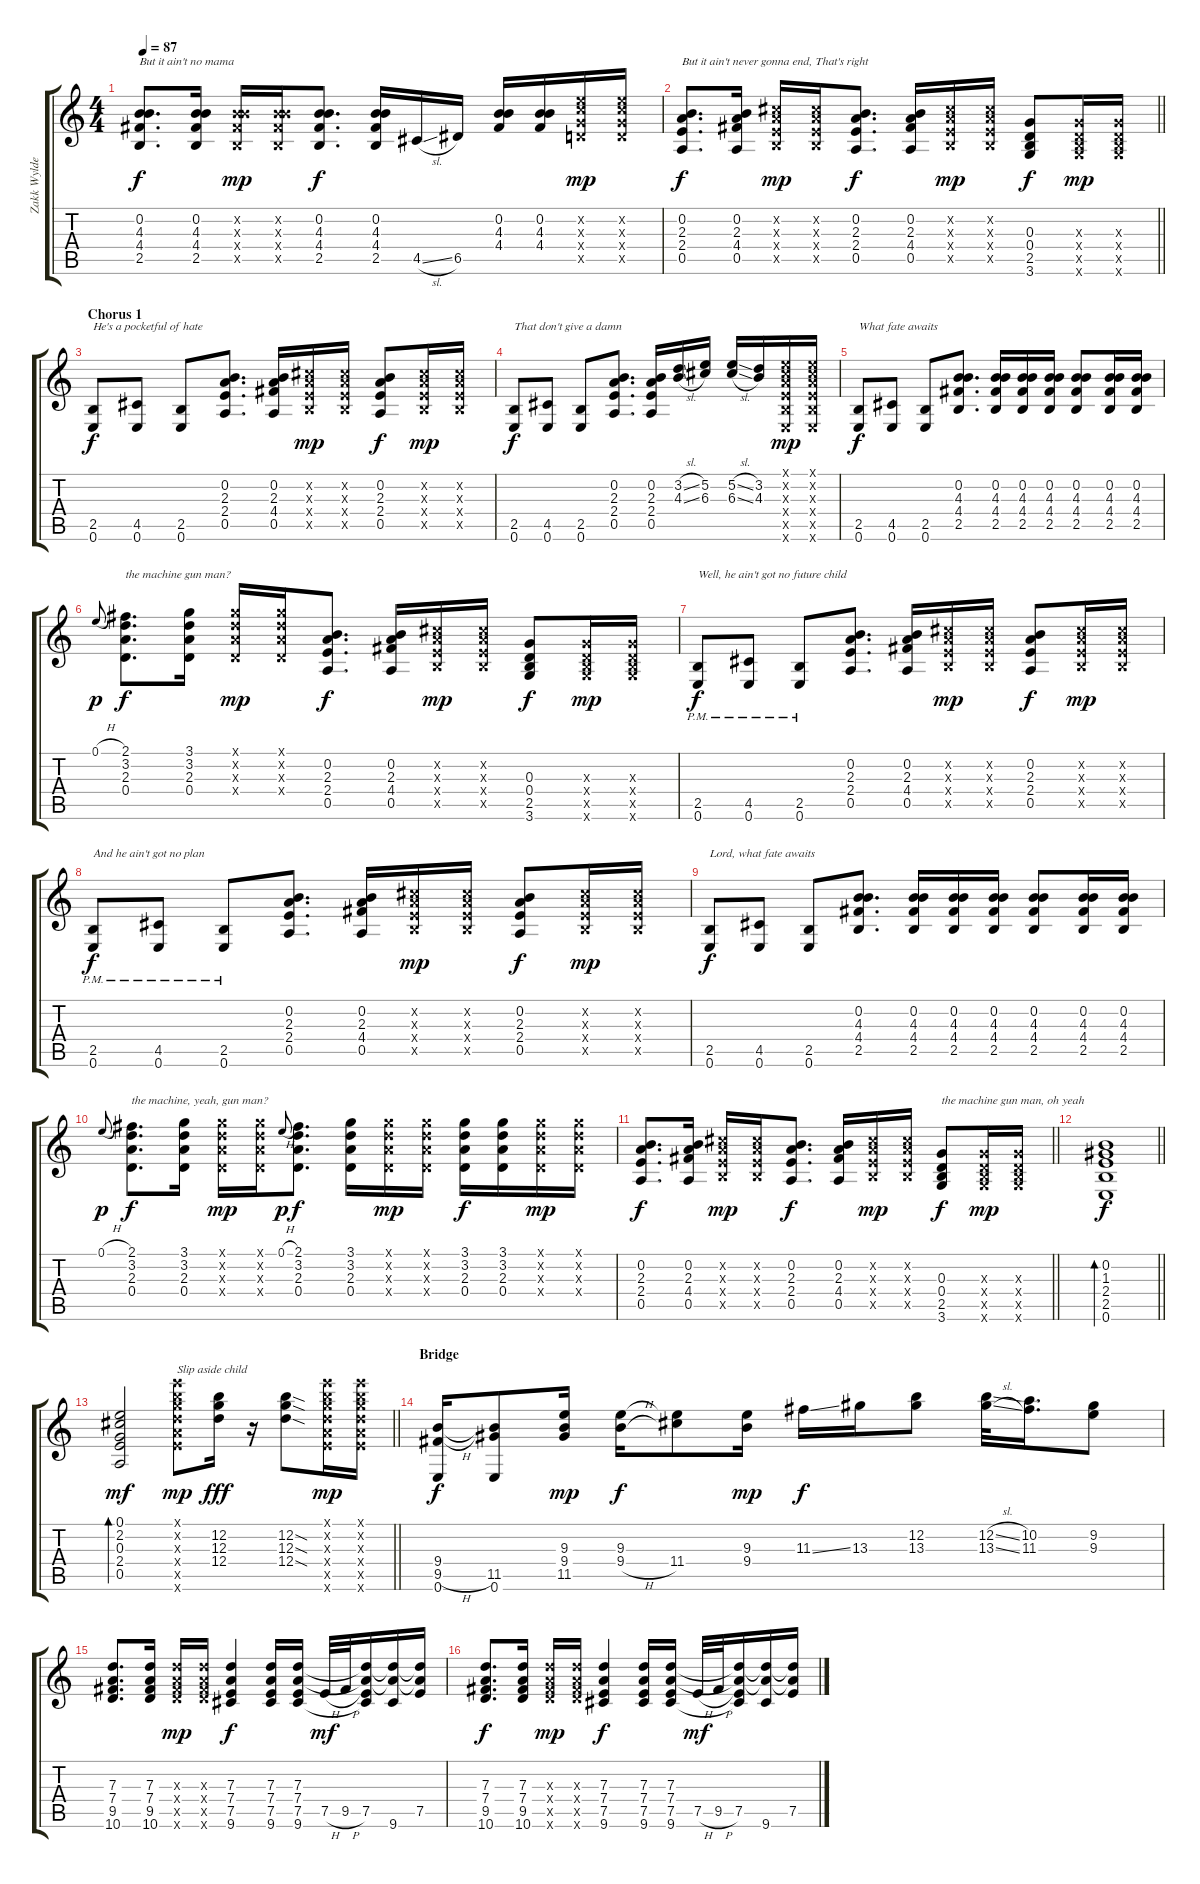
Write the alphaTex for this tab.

\track ("Zakk Wylde" "Zakk Wylde") {instrument acousticguitarsteel}
\staff {score tabs}
\tuning (E4 B3 G3 D3 A2 E2) {hide}
\ts (4 4)
\tempo 87
\clef g2
\ks c
(0.2 4.3 4.4 2.5).8{d txt "But it ain't no mama" dy f} (0.2 4.3 4.4 2.5).16 (0.2{x} 4.3{x} 4.4{x} 2.5{x}).16{dy mp} (0.2{x} 4.3{x} 4.4{x} 2.5{x}).16 (0.2 4.3 4.4 2.5).8{d dy f} (0.2 4.3 4.4 2.5).16 4.5{sl}.16 6.5.16 (0.2 4.3 4.4).16 (0.2 4.3 4.4).16 (5.2{x} 5.3{x} 5.4{x} 5.5{x}).16{dy mp} (5.2{x} 5.3{x} 5.4{x} 5.5{x}).16 |
\barLineRight lightlight
(0.2 2.3 2.4 0.5).8{d txt "But it ain't never gonna end, That's right" dy f} (0.2 2.3 4.4 0.5).16 (2.2{x} 2.3{x} 2.4{x} 2.5{x}).16{dy mp} (2.2{x} 2.3{x} 2.4{x} 2.5{x}).16 (0.2 2.3 2.4 0.5).8{d dy f} (0.2 2.3 4.4 0.5).16 (2.2{x} 2.3{x} 2.4{x} 2.5{x}).16{dy mp} (2.2{x} 2.3{x} 2.4{x} 2.5{x}).16 (0.3 0.4 2.5 3.6).8{dy f} (0.3{x} 0.4{x} 2.5{x} 3.6{x}).16{dy mp} (0.3{x} 0.4{x} 2.5{x} 3.6{x}).16 |
\section ("" "Chorus 1")
(2.5 0.6).8{txt "He's a pocketful of hate" dy f} (4.5 0.6).8 (2.5 0.6).8 (0.2 2.3 2.4 0.5).8{d} (0.2 2.3 4.4 0.5).16 (2.2{x} 2.3{x} 2.4{x} 2.5{x}).16{dy mp} (2.2{x} 2.3{x} 2.4{x} 2.5{x}).16 (0.2 2.3 2.4 0.5).8{dy f} (2.2{x} 2.3{x} 2.4{x} 2.5{x}).16{dy mp} (2.2{x} 2.3{x} 2.4{x} 2.5{x}).16 |
(2.5 0.6).8{txt "That don't give a damn" dy f} (4.5 0.6).8 (2.5 0.6).8 (0.2 2.3 2.4 0.5).8{d} (0.2 2.3 2.4 0.5).16 (3.2{sl} 4.3{sl}).16 (5.2 6.3).16 (5.2{sl} 6.3{sl}).16 (3.2 4.3).16 (0.1{x} 2.2{x} 2.3{x} 2.4{x} 2.5{x} 0.6{x}).16{dy mp} (0.1{x} 2.2{x} 2.3{x} 2.4{x} 2.5{x} 0.6{x}).16 |
(2.5 0.6).8{txt "What fate awaits " dy f} (4.5 0.6).8 (2.5 0.6).8 (0.2 4.3 4.4 2.5).8{d} (0.2 4.3 4.4 2.5).16 (0.2 4.3 4.4 2.5).16 (0.2 4.3 4.4 2.5).16 (0.2 4.3 4.4 2.5).8 (0.2 4.3 4.4 2.5).16 (0.2 4.3 4.4 2.5).16 |
0.1{h}.8{gr onbeat dy p} (2.1 3.2 2.3 0.4).8{d txt "the machine gun man?" dy f} (3.1 3.2 2.3 0.4).16 (3.1{x} 3.2{x} 2.3{x} 0.4{x}).16{dy mp} (3.1{x} 3.2{x} 2.3{x} 0.4{x}).16 (0.2 2.3 2.4 0.5).8{d dy f} (0.2 2.3 4.4 0.5).16 (2.2{x} 2.3{x} 2.4{x} 2.5{x}).16{dy mp} (2.2{x} 2.3{x} 2.4{x} 2.5{x}).16 (0.3 0.4 2.5 3.6).8{dy f} (0.3{x} 0.4{x} 2.5{x} 3.6{x}).16{dy mp} (0.3{x} 0.4{x} 2.5{x} 3.6{x}).16 |
(2.5{pm} 0.6{pm}).8{txt "Well, he ain't got no future child" dy f} (4.5{pm} 0.6{pm}).8 (2.5{pm} 0.6{pm}).8 (0.2 2.3 2.4 0.5).8{d} (0.2 2.3 4.4 0.5).16 (2.2{x} 2.3{x} 2.4{x} 2.5{x}).16{dy mp} (2.2{x} 2.3{x} 2.4{x} 2.5{x}).16 (0.2 2.3 2.4 0.5).8{dy f} (2.2{x} 2.3{x} 2.4{x} 2.5{x}).16{dy mp} (2.2{x} 2.3{x} 2.4{x} 2.5{x}).16 |
(2.5{pm} 0.6{pm}).8{txt "And he ain't got no plan" dy f} (4.5{pm} 0.6{pm}).8 (2.5{pm} 0.6{pm}).8 (0.2 2.3 2.4 0.5).8{d} (0.2 2.3 4.4 0.5).16 (2.2{x} 2.3{x} 2.4{x} 2.5{x}).16{dy mp} (2.2{x} 2.3{x} 2.4{x} 2.5{x}).16 (0.2 2.3 2.4 0.5).8{dy f} (2.2{x} 2.3{x} 2.4{x} 2.5{x}).16{dy mp} (2.2{x} 2.3{x} 2.4{x} 2.5{x}).16 |
(2.5 0.6).8{txt "Lord, what fate awaits " dy f} (4.5 0.6).8 (2.5 0.6).8 (0.2 4.3 4.4 2.5).8{d} (0.2 4.3 4.4 2.5).16 (0.2 4.3 4.4 2.5).16 (0.2 4.3 4.4 2.5).16 (0.2 4.3 4.4 2.5).8 (0.2 4.3 4.4 2.5).16 (0.2 4.3 4.4 2.5).16 |
0.1{h}.8{gr onbeat dy p} (2.1 3.2 2.3 0.4).8{d txt "the machine, yeah, gun man?" dy f} (3.1 3.2 2.3 0.4).16 (3.1{x} 3.2{x} 2.3{x} 0.4{x}).16{dy mp} (3.1{x} 3.2{x} 2.3{x} 0.4{x}).16 0.1{h}.8{gr onbeat dy p} (2.1 3.2 2.3 0.4).8{d dy f} (3.1 3.2 2.3 0.4).16 (3.1{x} 3.2{x} 2.3{x} 0.4{x}).16{dy mp} (3.1{x} 3.2{x} 2.3{x} 0.4{x}).16 (3.1 3.2 2.3 0.4).16{dy f} (3.1 3.2 2.3 0.4).16 (3.1{x} 3.2{x} 2.3{x} 0.4{x}).16{dy mp} (3.1{x} 3.2{x} 2.3{x} 0.4{x}).16 |
\barLineRight lightlight
(0.2 2.3 2.4 0.5).8{d dy f} (0.2 2.3 4.4 0.5).16 (2.2{x} 2.3{x} 2.4{x} 2.5{x}).16{dy mp} (2.2{x} 2.3{x} 2.4{x} 2.5{x}).16 (0.2 2.3 2.4 0.5).8{d dy f} (0.2 2.3 4.4 0.5).16 (2.2{x} 2.3{x} 2.4{x} 2.5{x}).16{dy mp} (2.2{x} 2.3{x} 2.4{x} 2.5{x}).16 (0.3 0.4 2.5 3.6).8{txt "the machine gun man, oh yeah" dy f} (0.3{x} 0.4{x} 2.5{x} 3.6{x}).16{dy mp} (0.3{x} 0.4{x} 2.5{x} 3.6{x}).16 |
\barLineRight lightlight
(0.2 1.3 2.4 2.5 0.6).1{bd 60 dy f} |
\barLineRight lightlight
(0.1 2.2 0.3 2.4 0.5).2{bd 120 dy mf} (12.1{x} 12.2{x} 12.3{x} 12.4{x} 12.5{x} 12.6{x}).8{txt "Slip aside child" dy mp} (12.2 12.3 12.4).16{dy fff} r.16 (12.2{sod} 12.3{sod} 12.4{sod}).8 (12.1{x} 12.2{x} 12.3{x} 12.4{x} 12.5{x} 12.6{x}).16{dy mp} (12.1{x} 12.2{x} 12.3{x} 12.4{x} 12.5{x} 12.6{x}).16 |
\section ("" "Bridge")
(9.4 9.5{h} 0.6).16{dy f} (9.4{t} 11.5 0.6).8 (9.3 9.4 11.5).16{dy mp} (9.3 9.4{h}).16{dy f} (9.3{t} 11.4).8 (9.3 9.4).16{dy mp} 11.3{ss}.16{dy f} 13.3.16 (12.2 13.3).8 (12.2{sl} 13.3{sl}).32 (10.2 11.3).16{d} (9.2 9.3).8 |
(7.3 7.4 9.5 10.6).8{d} (7.3 7.4 9.5 10.6).16 (7.3{x} 7.4{x} 9.5{x} 10.6{x}).16{dy mp} (7.3{x} 7.4{x} 9.5{x} 10.6{x}).16 (7.3 7.4 7.5 9.6).4{dy f} (7.3 7.4 7.5 9.6).16 (7.3 7.4 7.5 9.6).16 7.5{h}.32{dy mf} 9.5{h}.32 (7.3{t} 7.4{t} 7.5 9.6{t}).16 (7.3{t} 7.4{t} 9.6).16 (7.3{t} 7.4{t} 7.5).16 |
(7.3 7.4 9.5 10.6).8{d dy f} (7.3 7.4 9.5 10.6).16 (7.3{x} 7.4{x} 9.5{x} 10.6{x}).16{dy mp} (7.3{x} 7.4{x} 9.5{x} 10.6{x}).16 (7.3 7.4 7.5 9.6).4{dy f} (7.3 7.4 7.5 9.6).16 (7.3 7.4 7.5 9.6).16 7.5{h}.32{dy mf} 9.5{h}.32 (7.3{t} 7.4{t} 7.5 9.6{t}).16 (7.3{t} 7.4{t} 9.6).16 (7.3{t} 7.4{t} 7.5).16
